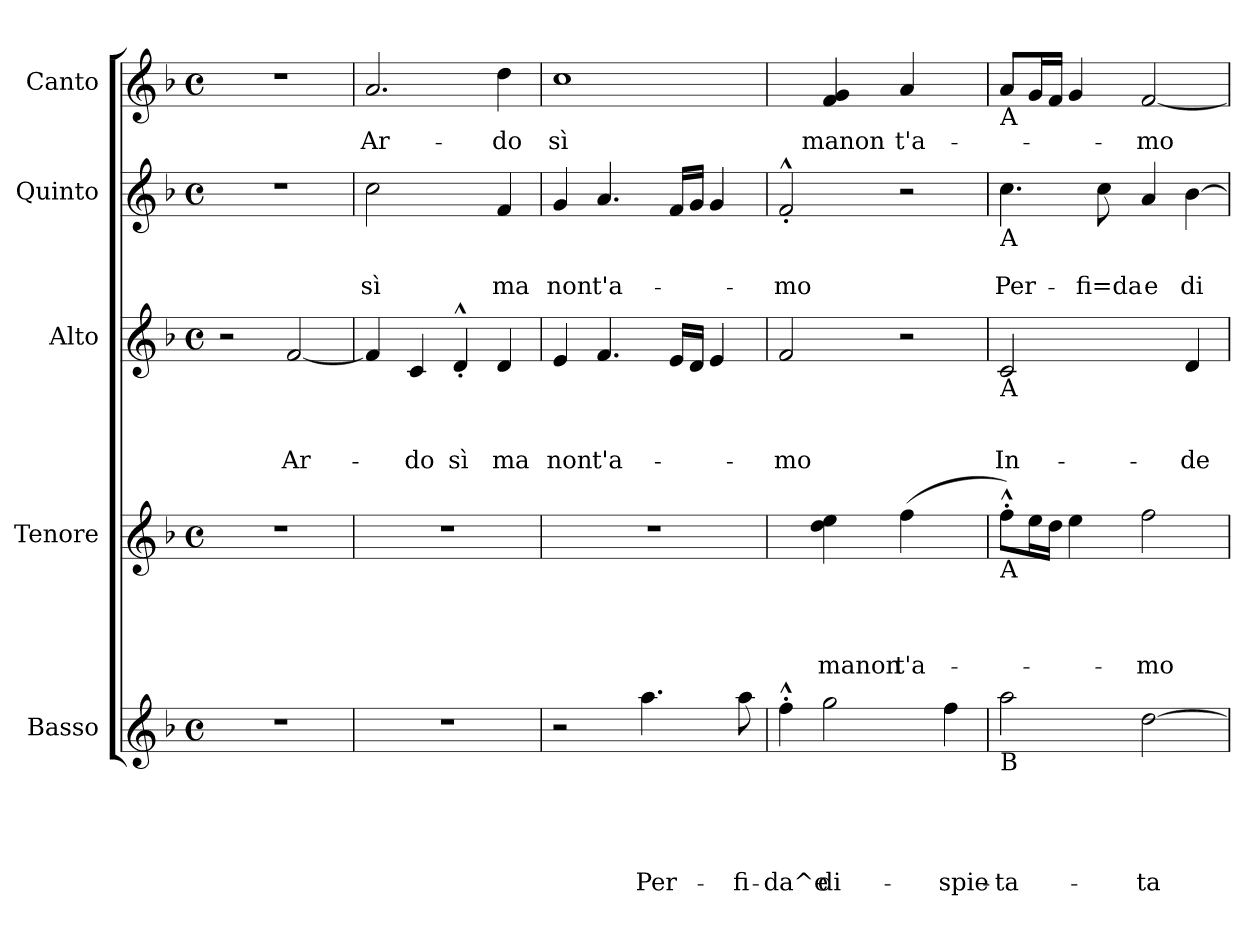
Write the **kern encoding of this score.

**kern	**text	**text	**text	**text	**text	**kern	**text	**text	**text	**text	**kern	**text	**text	**text	**kern	**text	**text	**kern	**text
*part5	*part5	*part5	*part5	*part5	*part5	*part4	*part4	*part4	*part4	*part4	*part3	*part3	*part3	*part3	*part2	*part2	*part2	*part1	*part1
*staff5	*staff5	*staff5	*staff5	*staff5	*staff5	*staff4	*staff4	*staff4	*staff4	*staff4	*staff3	*staff3	*staff3	*staff3	*staff2	*staff2	*staff2	*staff1	*staff1
*I"Basso	*	*	*	*	*	*I"Tenore	*	*	*	*	*I"Alto	*	*	*	*I"Quinto	*	*	*I"Canto	*
*clefG2	*	*	*	*	*	*clefG2	*	*	*	*	*clefG2	*	*	*	*clefG2	*	*	*clefG2	*
*k[b-]	*	*	*	*	*	*k[b-]	*	*	*	*	*k[b-]	*	*	*	*k[b-]	*	*	*k[b-]	*
*F:	*	*	*	*	*	*F:	*	*	*	*	*F:	*	*	*	*F:	*	*	*F:	*
*M4/4	*	*	*	*	*	*M4/4	*	*	*	*	*M4/4	*	*	*	*M4/4	*	*	*M4/4	*
*met(c)	*	*	*	*	*	*met(c)	*	*	*	*	*met(c)	*	*	*	*met(c)	*	*	*met(c)	*
=1	=1	=1	=1	=1	=1	=1	=1	=1	=1	=1	=1	=1	=1	=1	=1	=1	=1	=1	=1
1r	.	.	.	.	.	1r	.	.	.	.	2r	.	.	.	1r	.	.	1r	.
!	!	!	!	!	!	!	!	!	!	!	!	!	!	!LO:LY:b	!	!	!	!	!
.	.	.	.	.	.	.	.	.	.	.	[<2f/	.	.	Ar-	.	.	.	.	.
=2	=2	=2	=2	=2	=2	=2	=2	=2	=2	=2	=2	=2	=2	=2	=2	=2	=2	=2	=2
!	!	!	!	!	!	!	!	!	!	!	!	!	!	!	!	!	!LO:LY:b	!	!LO:LY:b
1r	.	.	.	.	.	1r	.	.	.	.	4f/]	.	.	.	2cc\	.	sì	2.a/	Ar-
!	!	!	!	!	!	!	!	!	!	!	!	!	!	!LO:LY:b	!	!	!	!	!
.	.	.	.	.	.	.	.	.	.	.	4c/	.	.	-do	.	.	.	.	.
!	!	!	!	!	!	!	!	!	!	!	!	!	!	!LO:LY:b	!	!	!	!	!
.	.	.	.	.	.	.	.	.	.	.	4d^^<'</	.	.	sì	4ryy	.	.	.	.
!	!	!	!	!	!	!	!	!	!	!	!	!	!	!LO:LY:b	!	!	!LO:LY:b	!	!LO:LY:b
.	.	.	.	.	.	.	.	.	.	.	4d/	.	.	ma	4f/	.	ma	4dd\	-do
=3	=3	=3	=3	=3	=3	=3	=3	=3	=3	=3	=3	=3	=3	=3	=3	=3	=3	=3	=3
!	!	!	!	!	!	!	!	!	!	!	!	!	!	!LO:LY:b	!	!	!LO:LY:b	!	!LO:LY:b
2r	.	.	.	.	.	1r	.	.	.	.	4e/	.	.	non	4g/	.	non	1cc	sì
!	!	!	!	!	!	!	!	!	!	!	!	!	!	!LO:LY:b	!	!	!LO:LY:b	!	!
.	.	.	.	.	.	.	.	.	.	.	4.f/	.	.	t'a-	4.a/	.	t'a-	.	.
!	!	!	!	!	!LO:LY:b	!	!	!	!	!	!	!	!	!	!	!	!	!	!
4.aa\	.	.	.	.	Per-	.	.	.	.	.	.	.	.	.	.	.	.	.	.
.	.	.	.	.	.	.	.	.	.	.	16e/LL	.	.	.	16f/LL	.	.	.	.
.	.	.	.	.	.	.	.	.	.	.	16d/JJ	.	.	.	16g/JJ	.	.	.	.
.	.	.	.	.	.	.	.	.	.	.	4e/	.	.	.	4g/	.	.	.	.
!	!	!	!	!	!LO:LY:b	!	!	!	!	!	!	!	!	!	!	!	!	!	!
8aa\	.	.	.	.	-fi-	.	.	.	.	.	.	.	.	.	.	.	.	.	.
=4	=4	=4	=4	=4	=4	=4	=4	=4	=4	=4	=4	=4	=4	=4	=4	=4	=4	=4	=4
!	!	!	!	!	!LO:LY:b	!	!	!	!	!	!	!	!	!LO:LY:b	!	!	!LO:LY:b	!	!
4ff^^>'>\	.	.	.	.	-da^e	4ryy	.	.	.	.	2f/	.	.	-mo	2f^^<'</	.	-mo	4ryy	.
!	!	!	!	!	!LO:LY:b	!	!	!	!	!LO:LY:b	!	!	!	!	!	!	!	!	!LO:LY:b
2gg\	.	.	.	.	di-	4dd\ 4ee\	.	.	.	manon	.	.	.	.	.	.	.	4f/ 4g/	manon
!	!	!	!	!	!	!	!	!	!	!LO:LY:b	!	!	!	!	!	!	!	!	!LO:LY:b
.	.	.	.	.	.	(>4ff\	.	.	.	t'a-	2r	.	.	.	2r	.	.	4a/	t'a-
!	!	!	!	!	!LO:LY:b	!	!	!	!	!	!	!	!	!	!	!	!	!	!
4ff\	.	.	.	.	-spie-	4ryy	.	.	.	.	.	.	.	.	.	.	.	4ryy	.
!!LO:LB:g=z
=5	=5	=5	=5	=5	=5	=5	=5	=5	=5	=5	=5	=5	=5	=5	=5	=5	=5	=5	=5
!	!	!	!	!	!	!	!	!	!	!	!	!	!	!	!	!	!	!LO:TX:b:t=A	!
!	!	!	!	!	!	!	!	!	!	!	!	!	!	!	!LO:TX:b:t=A	!	!	!	!
!	!	!	!	!	!	!	!	!	!	!	!LO:TX:b:t=A	!	!	!	!	!	!	!	!
!	!	!	!	!	!	!LO:TX:b:t=A	!	!	!	!	!	!	!	!	!	!	!	!	!
!LO:TX:b:t=B	!	!	!	!	!	!	!	!	!	!	!	!	!	!	!	!	!	!	!
!	!	!	!	!	!LO:LY:b	!	!	!	!	!	!	!	!	!LO:LY:b	!	!	!LO:LY:b	!	!
2aa\	.	.	.	.	-ta-	8ff^^>'>\L)	.	.	.	.	2c/	.	.	In-	4.cc\	.	Per-	8a/L	.
.	.	.	.	.	.	16ee\L	.	.	.	.	.	.	.	.	.	.	.	16g/L	.
.	.	.	.	.	.	16dd\JJ	.	.	.	.	.	.	.	.	.	.	.	16f/JJ	.
.	.	.	.	.	.	4ee\	.	.	.	.	.	.	.	.	.	.	.	4g/	.
!	!	!	!	!	!	!	!	!	!	!	!	!	!	!	!	!	!LO:LY:b	!	!
.	.	.	.	.	.	.	.	.	.	.	.	.	.	.	8cc\	.	-fi=da	.	.
!	!	!	!	!	!LO:LY:b	!	!	!	!	!LO:LY:b	!	!	!	!	!	!	!LO:LY:b	!	!LO:LY:b
[>2dd\	.	.	.	.	-ta	2ff\	.	.	.	-mo	4ryy	.	.	.	4a/	.	e	[<2f/	-mo
!	!	!	!	!	!	!	!	!	!	!	!	!	!	!LO:LY:b	!	!	!LO:LY:b	!	!
.	.	.	.	.	.	.	.	.	.	.	4d/	.	.	-de-	[>4b-\	.	di-	.	.
=	=	=	=	=	=	=	=	=	=	=	=	=	=	=	=	=	=	=	=
*-	*-	*-	*-	*-	*-	*-	*-	*-	*-	*-	*-	*-	*-	*-	*-	*-	*-	*-	*-
